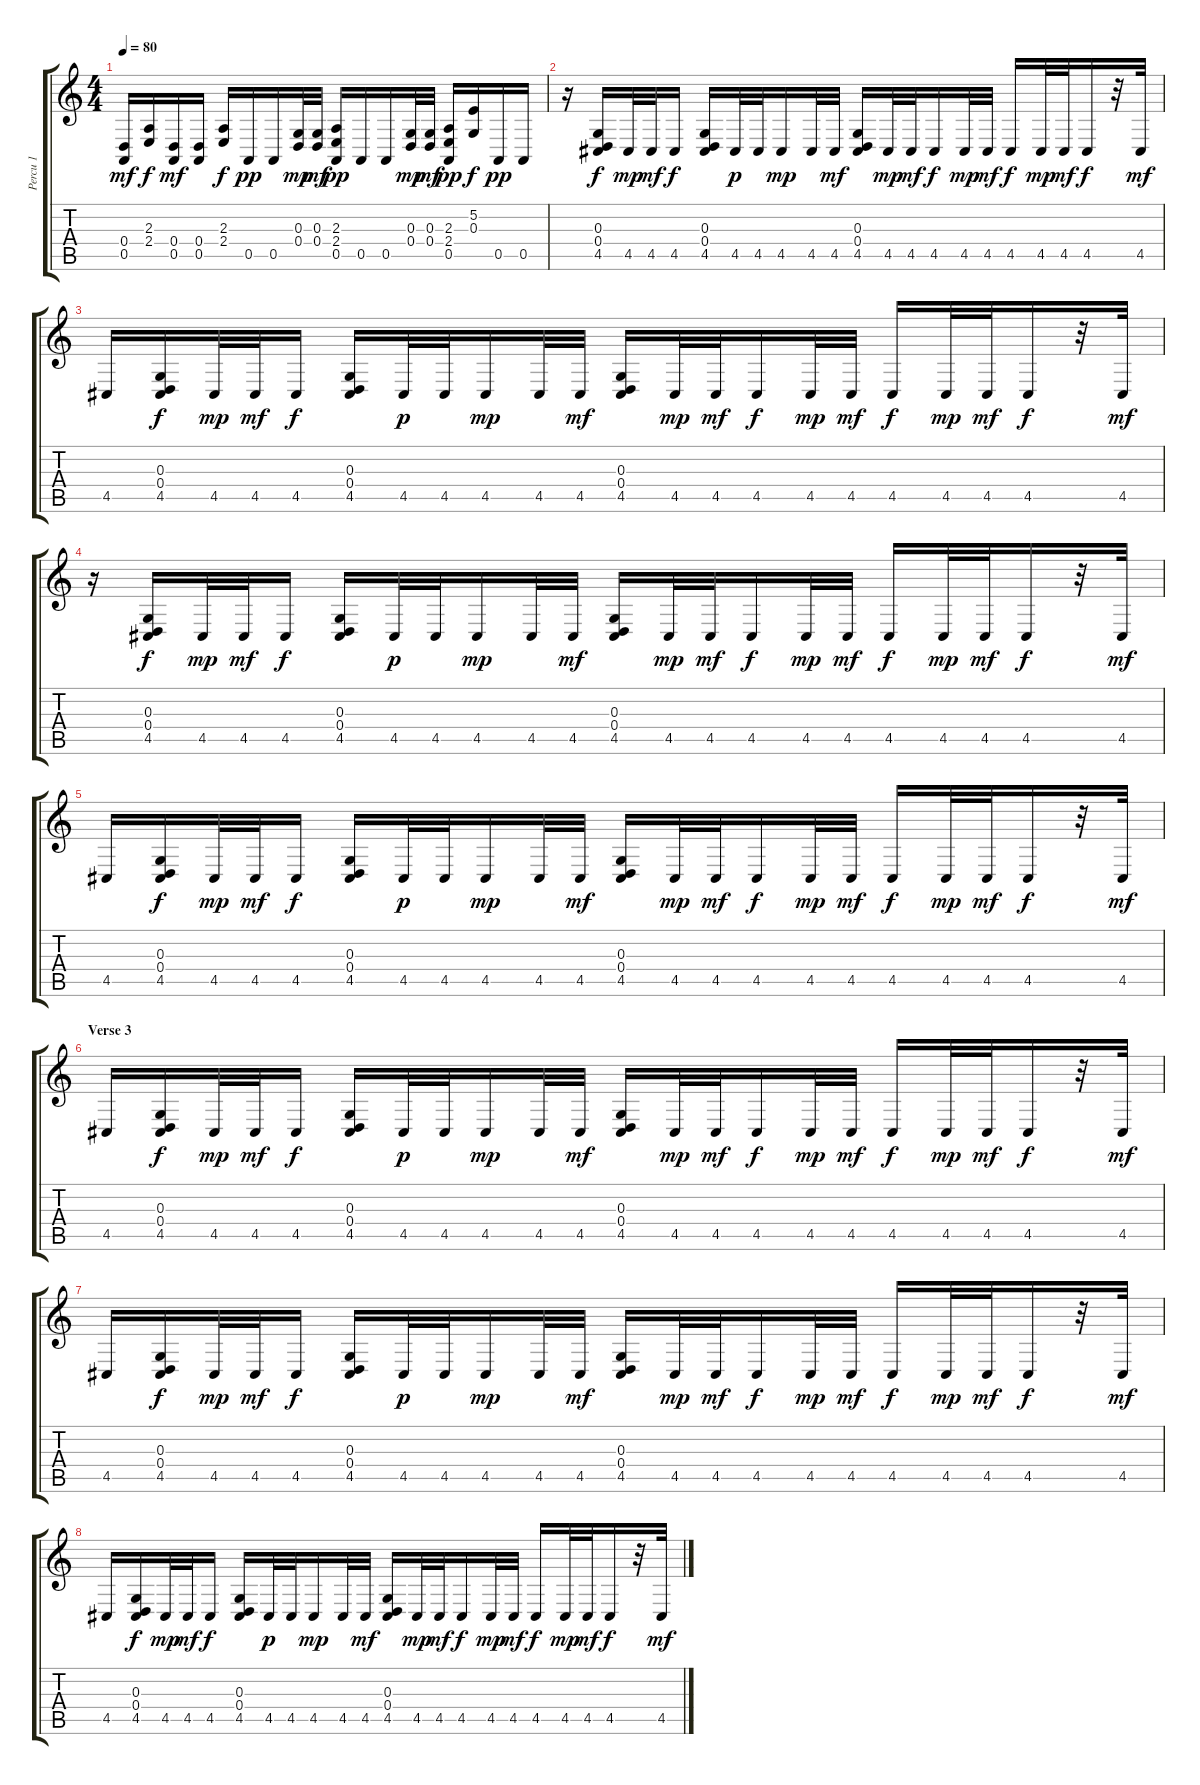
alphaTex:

\track ("Percu 1" "Percu 1") {instrument woodblock}
\staff {score tabs}
\tuning (E4 B3 G3 D3 A2 E2) {hide}
\ts (4 4)
\tempo 80
\clef g2
\ks c
(0.4 0.5).16{dy mf} (2.3 2.4).16{dy f} (0.4 0.5).16{dy mf} (0.4 0.5).16 (2.3 2.4).16{dy f} 0.5.16{dy pp} 0.5.16 (0.3 0.4).32{dy mp} (0.3 0.4).32{dy mf} (2.3 2.4 0.5).16{dy pp} 0.5.16 0.5.16 (0.3 0.4).32{dy mp} (0.3 0.4).32{dy mf} (2.3 2.4 0.5).16{dy pp} (5.2 0.3).16{dy f} 0.5.16{dy pp} 0.5.16 |
r.16 (0.3 0.4 4.5).16{dy f} 4.5.32{dy mp} 4.5.32{dy mf} 4.5.16{dy f} (0.3 0.4 4.5).16 4.5.32{dy p} 4.5.32 4.5.16{dy mp} 4.5.32 4.5.32{dy mf} (0.3 0.4 4.5).16 4.5.32{dy mp} 4.5.32{dy mf} 4.5.16{dy f} 4.5.32{dy mp} 4.5.32{dy mf} 4.5.16{dy f} 4.5.32{dy mp} 4.5.32{dy mf} 4.5.16{dy f} r.32 4.5.32{dy mf} |
4.5.16 (0.3 0.4 4.5).16{dy f} 4.5.32{dy mp} 4.5.32{dy mf} 4.5.16{dy f} (0.3 0.4 4.5).16 4.5.32{dy p} 4.5.32 4.5.16{dy mp} 4.5.32 4.5.32{dy mf} (0.3 0.4 4.5).16 4.5.32{dy mp} 4.5.32{dy mf} 4.5.16{dy f} 4.5.32{dy mp} 4.5.32{dy mf} 4.5.16{dy f} 4.5.32{dy mp} 4.5.32{dy mf} 4.5.16{dy f} r.32 4.5.32{dy mf} |
r.16 (0.3 0.4 4.5).16{dy f} 4.5.32{dy mp} 4.5.32{dy mf} 4.5.16{dy f} (0.3 0.4 4.5).16 4.5.32{dy p} 4.5.32 4.5.16{dy mp} 4.5.32 4.5.32{dy mf} (0.3 0.4 4.5).16 4.5.32{dy mp} 4.5.32{dy mf} 4.5.16{dy f} 4.5.32{dy mp} 4.5.32{dy mf} 4.5.16{dy f} 4.5.32{dy mp} 4.5.32{dy mf} 4.5.16{dy f} r.32 4.5.32{dy mf} |
4.5.16 (0.3 0.4 4.5).16{dy f} 4.5.32{dy mp} 4.5.32{dy mf} 4.5.16{dy f} (0.3 0.4 4.5).16 4.5.32{dy p} 4.5.32 4.5.16{dy mp} 4.5.32 4.5.32{dy mf} (0.3 0.4 4.5).16 4.5.32{dy mp} 4.5.32{dy mf} 4.5.16{dy f} 4.5.32{dy mp} 4.5.32{dy mf} 4.5.16{dy f} 4.5.32{dy mp} 4.5.32{dy mf} 4.5.16{dy f} r.32 4.5.32{dy mf} |
\section ("" "Verse 3")
4.5.16 (0.3 0.4 4.5).16{dy f} 4.5.32{dy mp} 4.5.32{dy mf} 4.5.16{dy f} (0.3 0.4 4.5).16 4.5.32{dy p} 4.5.32 4.5.16{dy mp} 4.5.32 4.5.32{dy mf} (0.3 0.4 4.5).16 4.5.32{dy mp} 4.5.32{dy mf} 4.5.16{dy f} 4.5.32{dy mp} 4.5.32{dy mf} 4.5.16{dy f} 4.5.32{dy mp} 4.5.32{dy mf} 4.5.16{dy f} r.32 4.5.32{dy mf} |
4.5.16 (0.3 0.4 4.5).16{dy f} 4.5.32{dy mp} 4.5.32{dy mf} 4.5.16{dy f} (0.3 0.4 4.5).16 4.5.32{dy p} 4.5.32 4.5.16{dy mp} 4.5.32 4.5.32{dy mf} (0.3 0.4 4.5).16 4.5.32{dy mp} 4.5.32{dy mf} 4.5.16{dy f} 4.5.32{dy mp} 4.5.32{dy mf} 4.5.16{dy f} 4.5.32{dy mp} 4.5.32{dy mf} 4.5.16{dy f} r.32 4.5.32{dy mf} |
4.5.16 (0.3 0.4 4.5).16{dy f} 4.5.32{dy mp} 4.5.32{dy mf} 4.5.16{dy f} (0.3 0.4 4.5).16 4.5.32{dy p} 4.5.32 4.5.16{dy mp} 4.5.32 4.5.32{dy mf} (0.3 0.4 4.5).16 4.5.32{dy mp} 4.5.32{dy mf} 4.5.16{dy f} 4.5.32{dy mp} 4.5.32{dy mf} 4.5.16{dy f} 4.5.32{dy mp} 4.5.32{dy mf} 4.5.16{dy f} r.32 4.5.32{dy mf}
